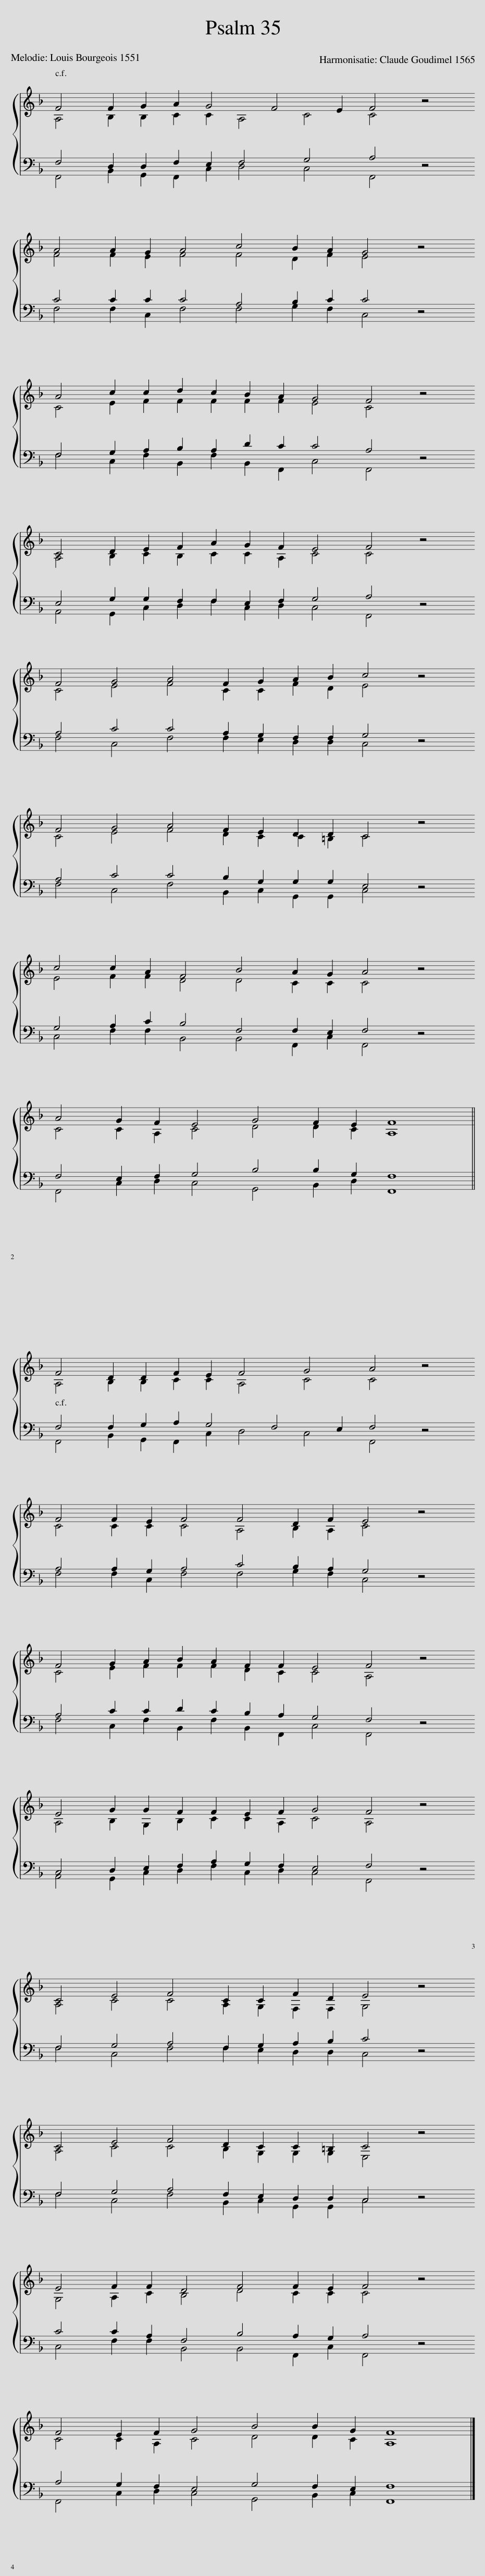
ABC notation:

X:1
%%score { ( 1 2 ) | ( 3 4 ) }
L:1/8
M:14/4
I:linebreak $
K:F
V:1 treble
V:2 treble
V:3 bass
V:4 bass
V:1
 F4 F2 G2 A2 G4 F4 E2 F4 z4 |$ A4 A2 G2 A4 c4 B2 A2 G4 z4 |$ A4 c2 c2 d2 c2 B2 A2 G4 F4 z4 |$ C4 D2 E2 F2 A2 G2 F2 E4 F4 z4 |$ F4 G4 A4 F2 G2 A2 B2 c4 z4 |$ %5
 F4 G4 A4 F2 E2 D2 D2 C4 z4 |$ c4 c2 A2 F4 B4 A2 G2 A4 z4 |$ A4 G2 F2 E4 G4 F2 E2 F8 ||$ F4 D2 D2 F2 E2 F4 G4 A4 z4 |$ F4 F2 E2 F4 F4 D2 F2 E4 z4 |$ %10
 F4 G2 A2 B2 A2 F2 F2 E4 F4 z4 |$ E4 G2 G2 F2 F2 E2 F2 G4 F4 z4 |$ C4 E4 F4 C2 C2 F2 D2 E4 z4 |$ C4 E4 F4 D2 C2 C2 =B,2 C4 z4 |$ E4 F2 F2 D4 F4 F2 E2 F4 z4 |$ %15
 F4 E2 F2 G4 B4 B2 G2 F8 |] %16
V:2
 A,4 B,2 B,2 C2 C2 A,4 C4 C4 x4 |$ F4 F2 E2 F4 F4 D2 F2 E4 x4 |$ C4 E2 F2 F2 F2 F2 F2 E4 C4 x4 |$ A,4 B,2 C2 B,2 C2 C2 A,2 C4 C4 x4 |$ C4 E4 F4 C2 C2 F2 D2 E4 x4 |$ %5
 C4 E4 F4 D2 C2 C2 =B,2 C4 x4 |$ E4 F2 F2 D4 D4 C2 C2 C4 x4 |$ C4 C2 A,2 C4 D4 D2 C2 A,8 ||$ A,4 B,2 B,2 C2 C2 A,4 C4 C4 x4 |$ C4 C2 C2 C4 A,4 B,2 A,2 C4 x4 |$ %10
 C4 E2 F2 F2 F2 D2 C2 C4 A,4 x4 |$ A,4 B,2 G,2 B,2 C2 C2 A,2 C4 A,4 x4 |$ A,4 C4 C4 A,2 G,2 F,2 F,2 G,4 x4 |$ A,4 C4 C4 B,2 G,2 G,2 G,2 E,4 x4 |$ G,4 A,2 C2 B,4 D4 C2 C2 C4 x4 |$ %15
 C4 C2 A,2 C4 D4 D2 C2 A,8 |] %16
V:3
 F,4 D,2 D,2 F,2 E,2 F,4 G,4 A,4 z4 |$ C4 C2 C2 C4 A,4 B,2 C2 C4 z4 |$ F,4 G,2 A,2 B,2 A,2 D2 C2 C4 A,4 z4 |$ E,4 G,2 G,2 F,2 F,2 E,2 F,2 G,4 A,4 z4 |$ A,4 C4 C4 A,2 G,2 F,2 F,2 G,4 z4 |$ %5
 A,4 C4 C4 B,2 G,2 G,2 G,2 E,4 z4 |$ G,4 A,2 C2 B,4 F,4 F,2 E,2 F,4 z4 |$ F,4 E,2 F,2 G,4 B,4 B,2 G,2 F,8 ||$ F,4 F,2 G,2 A,2 G,4 F,4 E,2 F,4 z4 |$ A,4 A,2 G,2 A,4 C4 B,2 A,2 G,4 z4 |$ %10
 A,4 C2 C2 D2 C2 B,2 A,2 G,4 F,4 z4 |$ C,4 D,2 E,2 F,2 A,2 G,2 F,2 E,4 F,4 z4 |$ F,4 G,4 A,4 F,2 G,2 A,2 B,2 C4 z4 |$ F,4 G,4 A,4 F,2 E,2 D,2 D,2 C,4 z4 |$ C4 C2 A,2 F,4 B,4 A,2 G,2 A,4 z4 |$ %15
 A,4 G,2 F,2 E,4 G,4 F,2 E,2 F,8 |] %16
V:4
 F,,4 B,,2 G,,2 F,,2 C,2 D,4 C,4 F,,4 x4 |$ F,4 F,2 C,2 F,4 F,4 G,2 F,2 C,4 x4 |$ F,4 C,2 F,2 B,,2 F,2 B,,2 F,,2 C,4 F,,4 x4 |$ A,,4 G,,2 C,2 D,2 F,2 C,2 D,2 C,4 F,,4 x4 |$ F,4 C,4 F,4 F,2 E,2 D,2 D,2 C,4 x4 |$ %5
 F,4 C,4 F,4 B,,2 C,2 G,,2 G,,2 C,4 x4 |$ C,4 F,2 F,2 B,,4 B,,4 F,,2 C,2 F,,4 x4 |$ F,,4 C,2 D,2 C,4 G,,4 B,,2 D,2 F,,8 ||$ F,,4 B,,2 G,,2 F,,2 C,2 D,4 C,4 F,,4 x4 |$ F,4 F,2 C,2 F,4 F,4 G,2 F,2 C,4 x4 |$ %10
 F,4 C,2 F,2 B,,2 F,2 B,,2 F,,2 C,4 F,,4 x4 |$ A,,4 G,,2 C,2 D,2 F,2 C,2 D,2 C,4 F,,4 x4 |$ F,4 C,4 F,4 F,2 E,2 D,2 D,2 C,4 x4 |$ F,4 C,4 F,4 B,,2 C,2 G,,2 G,,2 C,4 x4 |$ C,4 F,2 F,2 B,,4 B,,4 F,,2 C,2 F,,4 x4 |$ %15
 F,,4 C,2 D,2 C,4 G,,4 B,,2 C,2 F,,8 |] %16
